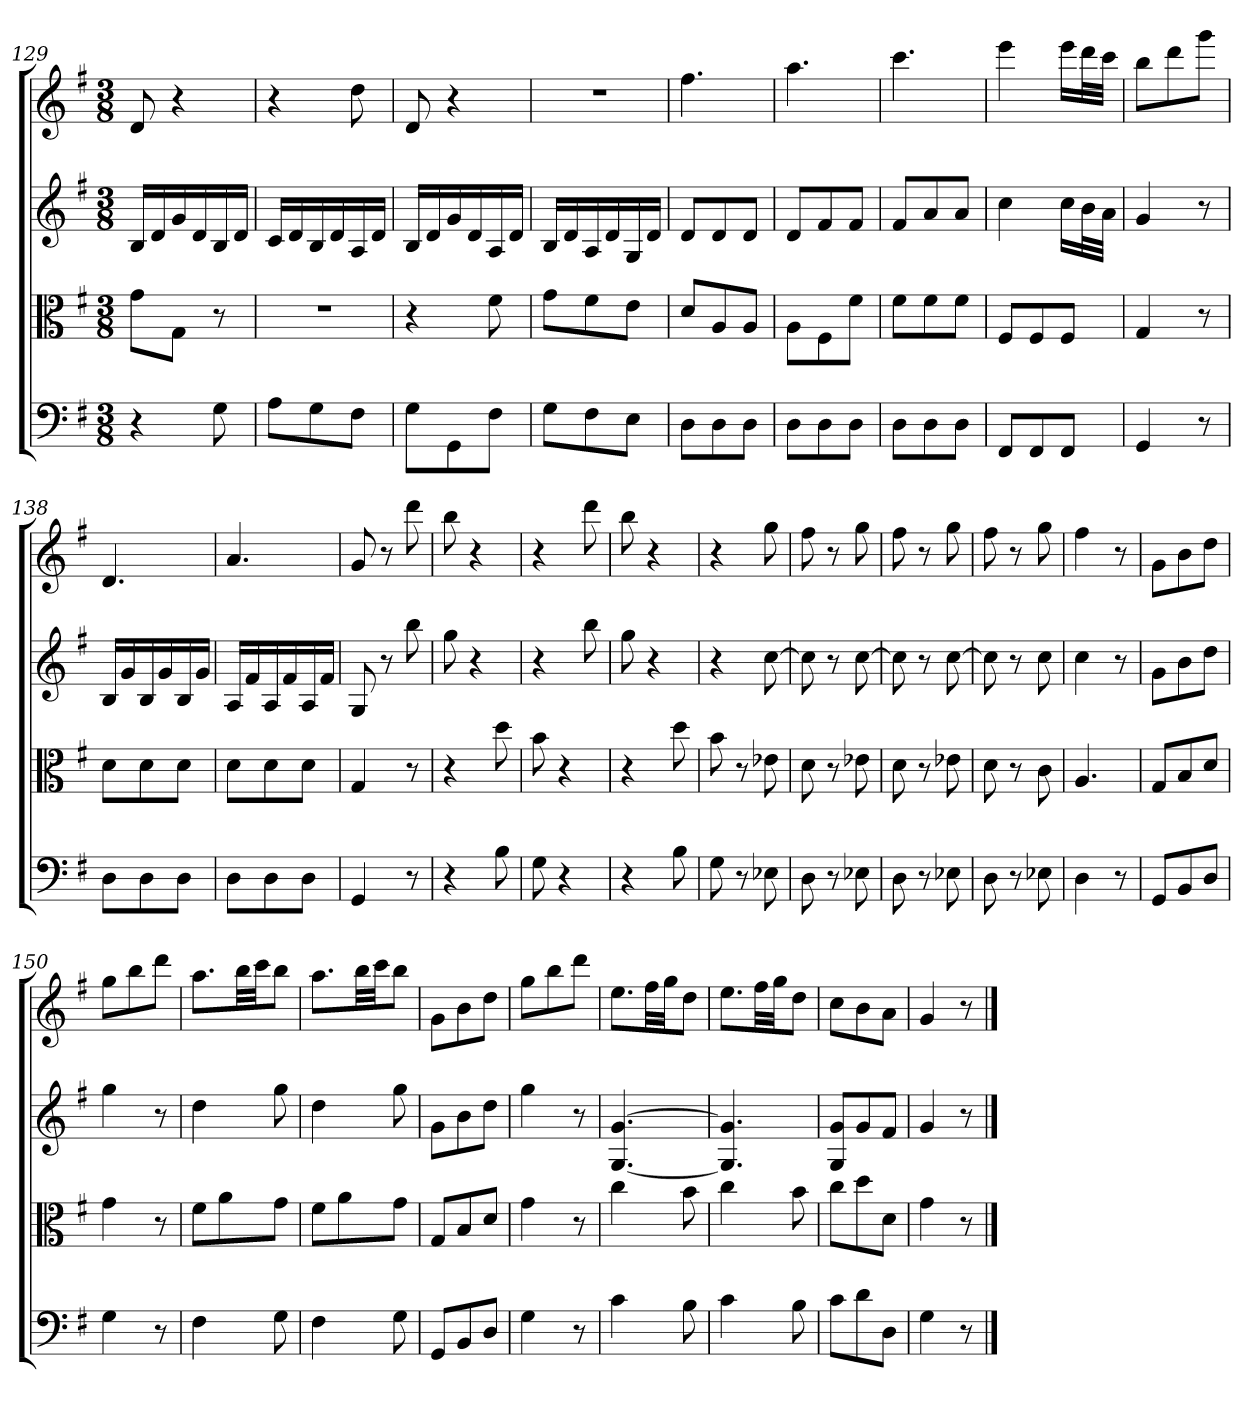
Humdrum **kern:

**kern	**kern	**kern	**kern
*part4	*part3	*part2	*part1
*staff4	*staff3	*staff2	*staff1
*clefF4	*clefC3	*	*
*k[f#]	*k[f#]	*k[f#]	*k[f#]
*G:	*G:	*G:	*G:
*M3/8	*M3/8	*M3/8	*M3/8
=129	=129	=129	=129
4r	8g\L	16BLL	8d
.	.	16d	.
.	8G\J	16g	4r
.	.	16d	.
8G	8r	16B	.
.	.	16dJJ	.
=130	=130	=130	=130
8A\L	4.r	16cLL	4r
.	.	16d	.
8G\	.	16B	.
.	.	16d	.
8F#\J	.	16A	8dd
.	.	16dJJ	.
=131	=131	=131	=131
8G\L	4r	16BLL	8d
.	.	16d	.
8GG\	.	16g	4r
.	.	16d	.
8F#\J	8f#	16A	.
.	.	16dJJ	.
=132	=132	=132	=132
8G\L	8g\L	16BLL	4.r
.	.	16d	.
8F#\	8f#\	16A	.
.	.	16d	.
8E\J	8e\J	16G	.
.	.	16dJJ	.
=133	=133	=133	=133
8D\L	8d/L	8dL	4.ff#
8D\	8A/	8d	.
8D\J	8A/J	8dJ	.
=134	=134	=134	=134
8D\L	8A\L	8dL	4.aa
8D\	8F#\	8f#	.
8D\J	8f#\J	8f#J	.
=135	=135	=135	=135
8D\L	8f#\L	8f#L	4.ccc
8D\	8f#\	8a	.
8D\J	8f#\J	8aJ	.
=136	=136	=136	=136
8FF#/L	8F#/L	4cc	4eee
8FF#/	8F#/	.	.
8FF#/J	8F#/J	16ccLL	16eeeLL
.	.	32bL	32dddL
.	.	32aJJJ	32cccJJJ
=137	=137	=137	=137
4GG	4G	4g	8bbL
.	.	.	8ddd
8r	8r	8r	8gggJ
=138	=138	=138	=138
8D\L	8d\L	16BLL	4.d
.	.	16g	.
8D\	8d\	16B	.
.	.	16g	.
8D\J	8d\J	16B	.
.	.	16gJJ	.
=139	=139	=139	=139
8D\L	8d\L	16ALL	4.a
.	.	16f#	.
8D\	8d\	16A	.
.	.	16f#	.
8D\J	8d\J	16A	.
.	.	16f#JJ	.
=140	=140	=140	=140
4GG	4G	8G	8g
.	.	8r	8r
8r	8r	8bb	8ddd
=141	=141	=141	=141
4r	4r	8gg	8bb
.	.	4r	4r
8B	8dd	.	.
=142	=142	=142	=142
8G	8b	4r	4r
4r	4r	.	.
.	.	8bb	8ddd
=143	=143	=143	=143
4r	4r	8gg	8bb
.	.	4r	4r
8B	8dd	.	.
=144	=144	=144	=144
8G	8b	4r	4r
8r	8r	.	.
8E-X	8e-X	[8cc	8gg
=145	=145	=145	=145
8D	8d	8cc]	8ff#
8r	8r	8r	8r
8E-X	8e-X	[8cc	8gg
=146	=146	=146	=146
8D	8d	8cc]	8ff#
8r	8r	8r	8r
8E-X	8e-X	[8cc	8gg
=147	=147	=147	=147
8D	8d	8cc]	8ff#
8r	8r	8r	8r
8E-X	8c	8cc	8gg
=148	=148	=148	=148
4D	4.A	4cc	4ff#
8r	.	8r	8r
=149	=149	=149	=149
8GG/L	8G/L	8gL	8gL
8BB/	8B/	8b	8b
8D/J	8d/J	8ddJ	8ddJ
=150	=150	=150	=150
4G	4g	4gg	8ggL
.	.	.	8bb
8r	8r	8r	8dddJ
=151	=151	=151	=151
4F#	8f#\L	4dd	8.aaL
.	8a\	.	.
.	.	.	32bbLL
.	.	.	32cccJJ
8G	8g\J	8gg	8bbJ
=152	=152	=152	=152
4F#	8f#\L	4dd	8.aaL
.	8a\	.	.
.	.	.	32bbLL
.	.	.	32cccJJ
8G	8g\J	8gg	8bbJ
=153	=153	=153	=153
8GG/L	8G/L	8gL	8gL
8BB/	8B/	8b	8b
8D/J	8d/J	8ddJ	8ddJ
=154	=154	=154	=154
4G	4g	4gg	8ggL
.	.	.	8bb
8r	8r	8r	8dddJ
=155	=155	=155	=155
4c	4cc	[4.G [4.g	8.eeL
.	.	.	32ff#LL
.	.	.	32ggJJ
8B	8b	.	8ddJ
=156	=156	=156	=156
4c	4cc	4.G] 4.g]	8.eeL
.	.	.	32ff#LL
.	.	.	32ggJJ
8B	8b	.	8ddJ
=157	=157	=157	=157
8c\L	8cc\L	8G 8gL	8ccL
8d\	8dd\	8g	8b
8D\J	8d\J	8f#J	8aJ
=158	=158	=158	=158
4G	4g	4g	4g
8r	8r	8r	8r
==	==	==	==
*-	*-	*-	*-
